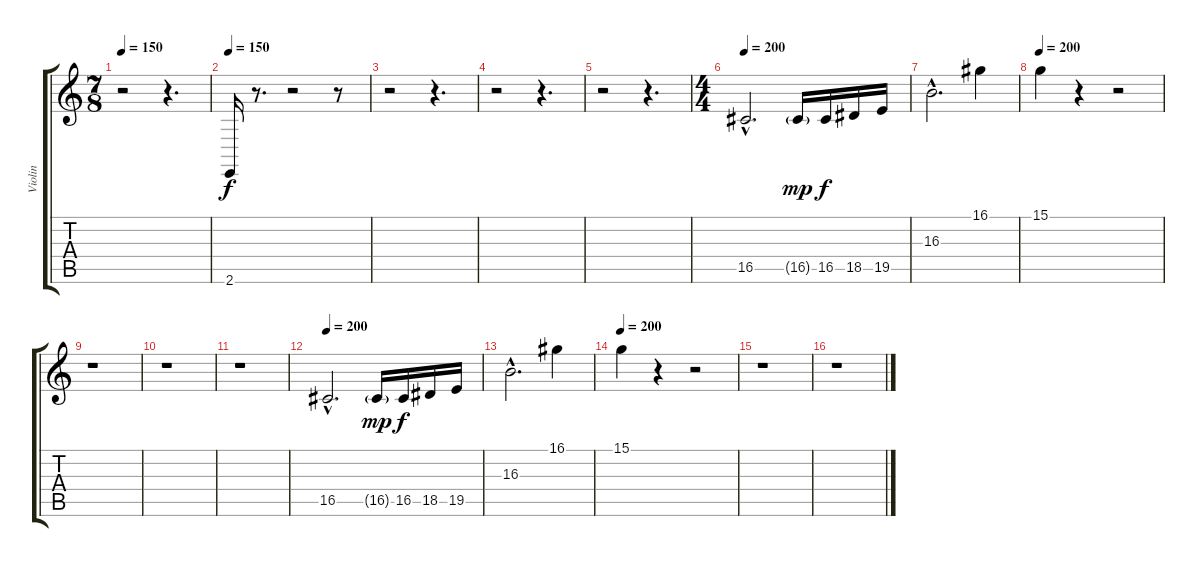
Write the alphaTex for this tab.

\track ("Violin" "Violin") {instrument violin}
\staff {score tabs}
\tuning (E4 B3 G3 D3 A2 D2) {hide}
\ts (7 8)
\tempo 150
\clef g2
\ks c
r.2{dy f} r.4{d} |
\tempo 150
2.6.16 r.8{d} r.2 r.8 |
r.2 r.4{d} |
r.2 r.4{d} |
r.2 r.4{d} |
\ts (4 4)
\tempo 200
16.5{hac}.2{d} 16.5{g}.16{dy mp} 16.5.16{dy f} 18.5.16 19.5.16 |
16.3{hac}.2{d} 16.1.4 |
\tempo 200
15.1.4 r.4 r.2 |
r.1 |
r.1 |
r.1 |
\tempo 200
16.5{hac}.2{d} 16.5{g}.16{dy mp} 16.5.16{dy f} 18.5.16 19.5.16 |
16.3{hac}.2{d} 16.1.4 |
\tempo 200
15.1.4 r.4 r.2 |
r.1 |
r.1
